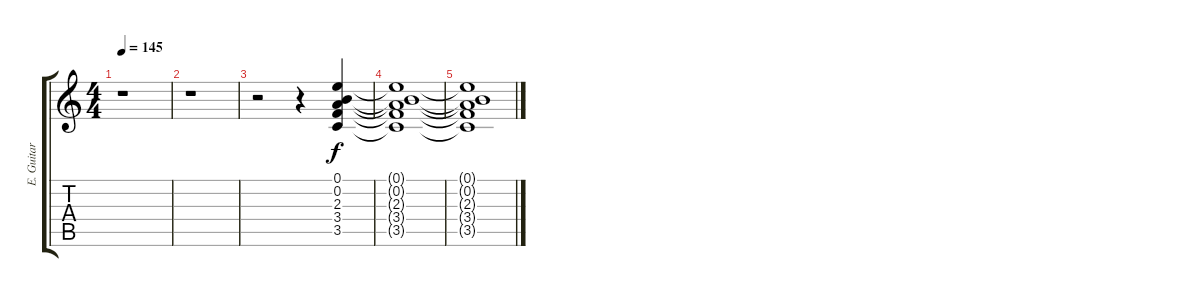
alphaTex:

\track ("E. Guitar II" "E. Guitar ") {instrument overdrivenguitar}
\staff {score tabs}
\tuning (E4 B3 G3 D3 A2 E2) {hide}
\ts (4 4)
\tempo 145
\clef g2
\ks c
r.1{dy f} |
r.1 |
r.2 r.4 (0.1 0.2 2.3 3.4 3.5).4 |
(0.1{t} 0.2{t} 2.3{t} 3.4{t} 3.5{t}).1 |
(0.1{t} 0.2{t} 2.3{t} 3.4{t} 3.5{t}).1
